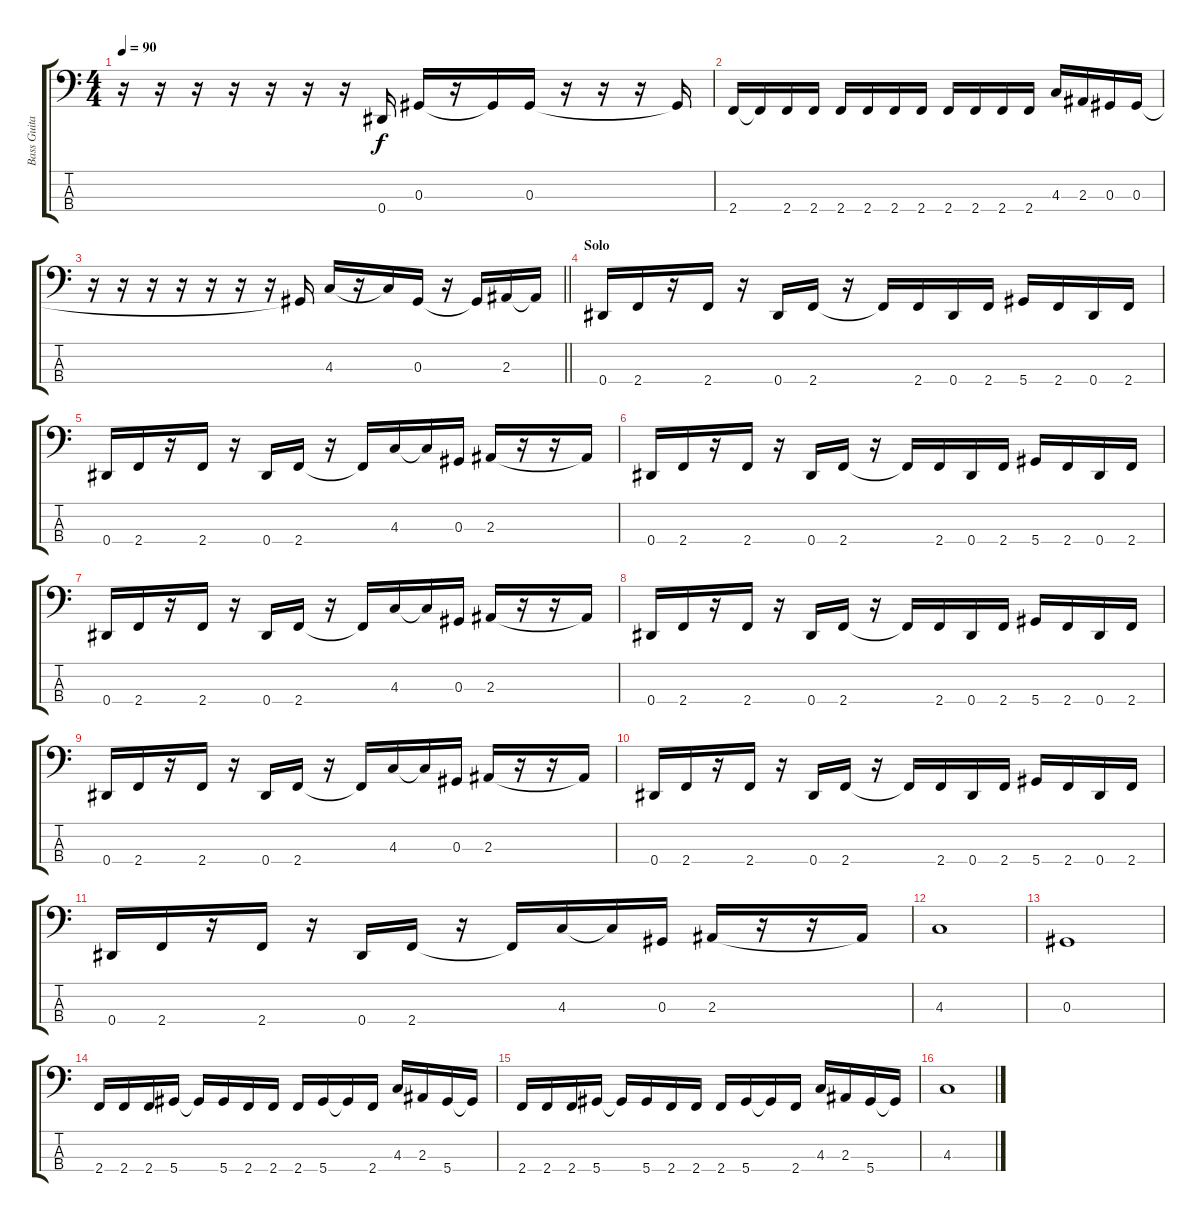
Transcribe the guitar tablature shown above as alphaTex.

\track ("Bass Guitar" "Bass Guita") {instrument electricbassfinger}
\staff {score tabs}
\tuning (Gb2 Db2 Ab1 Eb1) {hide}
\ts (4 4)
\tempo 90
\clef f4
\ks c
r.16{dy f} r.16 r.16 r.16 r.16 r.16 r.16 0.4{t}.16 0.3.16 r.16 0.3{t}.16 0.3.16 r.16 r.16 r.16 0.3{t}.16 |
2.4.16 2.4{t}.16 2.4.16 2.4.16 2.4.16 2.4.16 2.4.16 2.4.16 2.4.16 2.4.16 2.4.16 2.4.16 4.3.16 2.3.16 0.3.16 0.3.16 |
\barLineRight lightlight
r.16 r.16 r.16 r.16 r.16 r.16 r.16 0.3{t}.16 4.3.16 r.16 4.3{t}.16 0.3.16 r.16 0.3{t}.16 2.3.16 2.3{t}.16 |
\section ("" "Solo")
0.4.16 2.4.16 r.16 2.4.16 r.16 0.4.16 2.4.16 r.16 2.4{t}.16 2.4.16 0.4.16 2.4.16 5.4.16 2.4.16 0.4.16 2.4.16 |
0.4.16 2.4.16 r.16 2.4.16 r.16 0.4.16 2.4.16 r.16 2.4{t}.16 4.3.16 4.3{t}.16 0.3.16 2.3.16 r.16 r.16 2.3{t}.16 |
0.4.16 2.4.16 r.16 2.4.16 r.16 0.4.16 2.4.16 r.16 2.4{t}.16 2.4.16 0.4.16 2.4.16 5.4.16 2.4.16 0.4.16 2.4.16 |
0.4.16 2.4.16 r.16 2.4.16 r.16 0.4.16 2.4.16 r.16 2.4{t}.16 4.3.16 4.3{t}.16 0.3.16 2.3.16 r.16 r.16 2.3{t}.16 |
0.4.16 2.4.16 r.16 2.4.16 r.16 0.4.16 2.4.16 r.16 2.4{t}.16 2.4.16 0.4.16 2.4.16 5.4.16 2.4.16 0.4.16 2.4.16 |
0.4.16 2.4.16 r.16 2.4.16 r.16 0.4.16 2.4.16 r.16 2.4{t}.16 4.3.16 4.3{t}.16 0.3.16 2.3.16 r.16 r.16 2.3{t}.16 |
0.4.16 2.4.16 r.16 2.4.16 r.16 0.4.16 2.4.16 r.16 2.4{t}.16 2.4.16 0.4.16 2.4.16 5.4.16 2.4.16 0.4.16 2.4.16 |
0.4.16 2.4.16 r.16 2.4.16 r.16 0.4.16 2.4.16 r.16 2.4{t}.16 4.3.16 4.3{t}.16 0.3.16 2.3.16 r.16 r.16 2.3{t}.16 |
4.3.1 |
0.3.1 |
2.4.16 2.4.16 2.4.16 5.4.16 5.4{t}.16 5.4.16 2.4.16 2.4.16 2.4.16 5.4.16 5.4{t}.16 2.4.16 4.3.16 2.3.16 5.4.16 5.4{t}.16 |
2.4.16 2.4.16 2.4.16 5.4.16 5.4{t}.16 5.4.16 2.4.16 2.4.16 2.4.16 5.4.16 5.4{t}.16 2.4.16 4.3.16 2.3.16 5.4.16 5.4{t}.16 |
4.3.1
